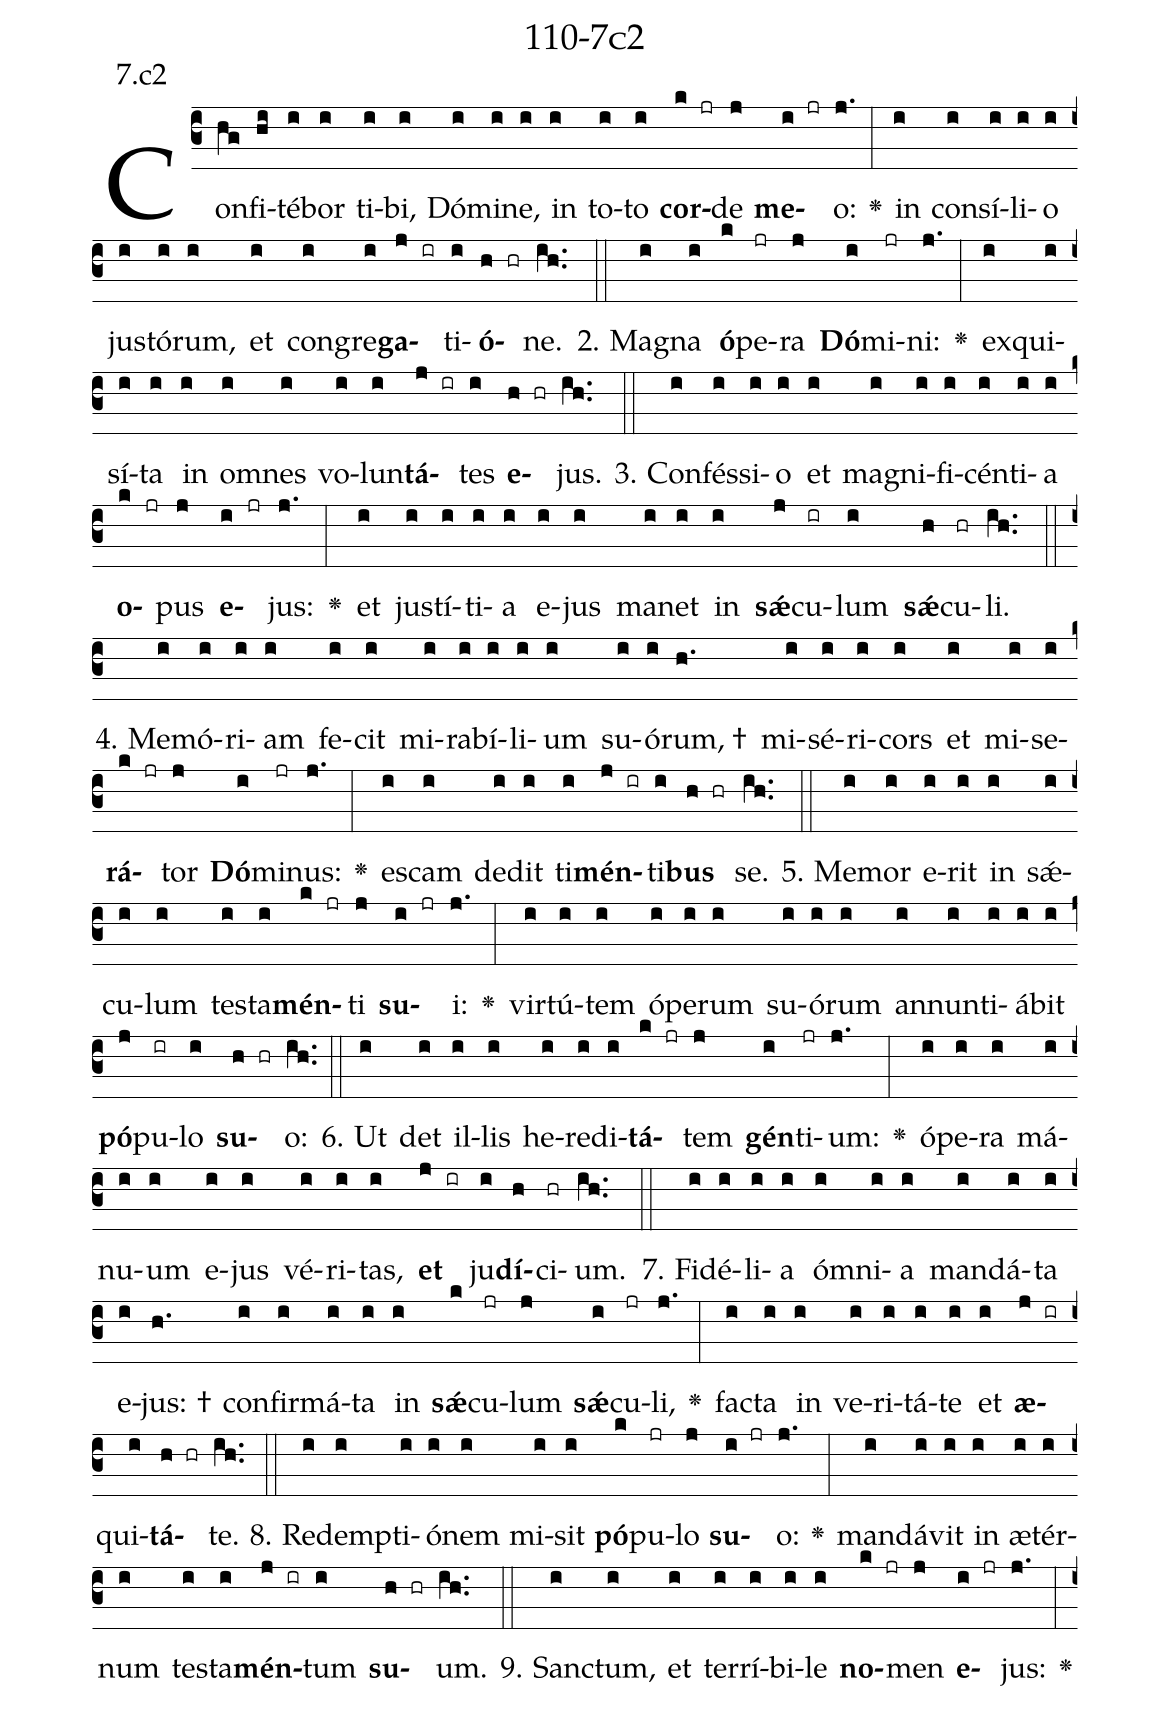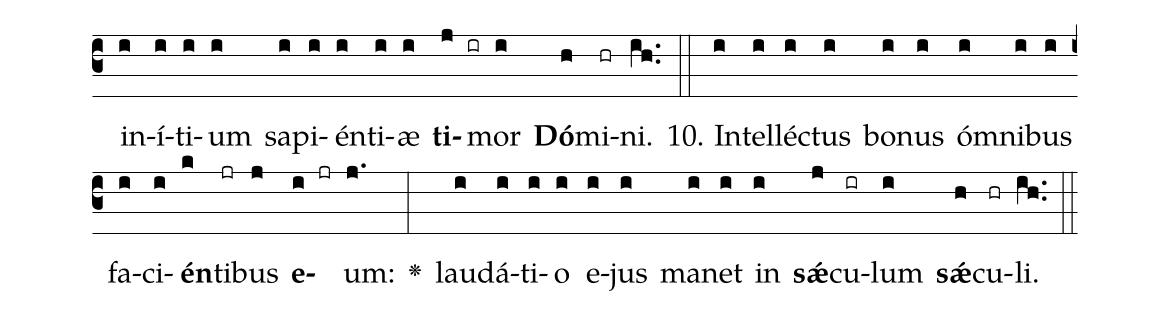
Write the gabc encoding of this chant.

name: 110-7c2;
annotation: 7.c2;
%%
(c3)Con(hg)fi(hi)té(i)bor(i) ti(i)bi,(i) Dó(i)mi(i)ne,(i) in(i) to(i)to(i) <b>cor</b>(k jr)de(j) <b>me</b>(i jr)o:(j.) <v>\greheightstar</v>(:) in(i) con(i)sí(i)li(i)o(i) jus(i)tó(i)rum,(i) et(i) con(i)gre(i)<b>ga</b>(j ir)ti(i)<b>ó</b>(h hr)ne.(ih..) (::)
2. Ma(i)gna(i) <b>ó</b>(k)pe(jr)ra(j) <b>Dó</b>(i)mi(jr)ni:(j.) <v>\greheightstar</v>(:) ex(i)qui(i)sí(i)ta(i) in(i) om(i)nes(i) vo(i)lun(i)<b>tá</b>(j ir)tes(i) <b>e</b>(h hr)jus.(ih..) (::)
3. Con(i)fés(i)si(i)o(i) et(i) ma(i)gni(i)fi(i)cén(i)ti(i)a(i) <b>o</b>(k jr)pus(j) <b>e</b>(i jr)jus:(j.) <v>\greheightstar</v>(:) et(i) jus(i)tí(i)ti(i)a(i) e(i)jus(i) ma(i)net(i) in(i) <b>sǽ</b>(j)cu(ir)lum(i) <b>sǽ</b>(h)cu(hr)li.(ih..) (::)
4. Me(i)mó(i)ri(i)am(i) fe(i)cit(i) mi(i)ra(i)bí(i)li(i)um(i) su(i)ó(i)rum, †(h.) mi(i)sé(i)ri(i)cors(i) et(i) mi(i)se(i)<b>rá</b>(k jr)tor(j) <b>Dó</b>(i)mi(jr)nus:(j.) <v>\greheightstar</v>(:) es(i)cam(i) de(i)dit(i) ti(i)<b>mén</b>(j ir)ti(i)<b>bus</b>(h hr) se.(ih..) (::)
5. Me(i)mor(i) e(i)rit(i) in(i) sǽ(i)cu(i)lum(i) tes(i)ta(i)<b>mén</b>(k jr)ti(j) <b>su</b>(i jr)i:(j.) <v>\greheightstar</v>(:) vir(i)tú(i)tem(i) ó(i)pe(i)rum(i) su(i)ó(i)rum(i) an(i)nun(i)ti(i)á(i)bit(i) <b>pó</b>(j)pu(ir)lo(i) <b>su</b>(h hr)o:(ih..) (::)
6. Ut(i) det(i) il(i)lis(i) he(i)re(i)di(i)<b>tá</b>(k jr)tem(j) <b>gén</b>(i)ti(jr)um:(j.) <v>\greheightstar</v>(:) ó(i)pe(i)ra(i) má(i)nu(i)um(i) e(i)jus(i) vé(i)ri(i)tas,(i) <b>et</b>(j ir) ju(i)<b>dí</b>(h)ci(hr)um.(ih..) (::)
7. Fi(i)dé(i)li(i)a(i) óm(i)ni(i)a(i) man(i)dá(i)ta(i) e(i)jus: †(h.) con(i)fir(i)má(i)ta(i) in(i) <b>sǽ</b>(k)cu(jr)lum(j) <b>sǽ</b>(i)cu(jr)li,(j.) <v>\greheightstar</v>(:) fac(i)ta(i) in(i) ve(i)ri(i)tá(i)te(i) et(i) <b>æ</b>(j ir)qui(i)<b>tá</b>(h hr)te.(ih..) (::)
8. Red(i)emp(i)ti(i)ó(i)nem(i) mi(i)sit(i) <b>pó</b>(k)pu(jr)lo(j) <b>su</b>(i jr)o:(j.) <v>\greheightstar</v>(:) man(i)dá(i)vit(i) in(i) æ(i)tér(i)num(i) tes(i)ta(i)<b>mén</b>(j ir)tum(i) <b>su</b>(h hr)um.(ih..) (::)
9. Sanc(i)tum,(i) et(i) ter(i)rí(i)bi(i)le(i) <b>no</b>(k jr)men(j) <b>e</b>(i jr)jus:(j.) <v>\greheightstar</v>(:) in(i)í(i)ti(i)um(i) sa(i)pi(i)én(i)ti(i)æ(i) <b>ti</b>(j ir)mor(i) <b>Dó</b>(h)mi(hr)ni.(ih..) (::)
10. In(i)tel(i)léc(i)tus(i) bo(i)nus(i) óm(i)ni(i)bus(i) fa(i)ci(i)<b>én</b>(k)ti(jr)bus(j) <b>e</b>(i jr)um:(j.) <v>\greheightstar</v>(:) lau(i)dá(i)ti(i)o(i) e(i)jus(i) ma(i)net(i) in(i) <b>sǽ</b>(j)cu(ir)lum(i) <b>sǽ</b>(h)cu(hr)li.(ih..) (::)
